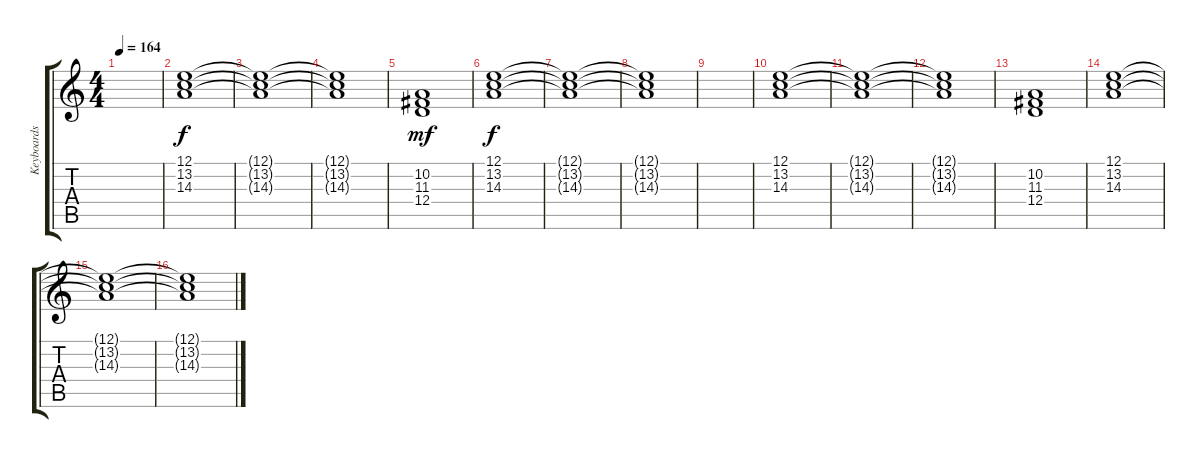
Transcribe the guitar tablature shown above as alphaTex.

\track ("Keyboards (flangered piano)" "Keyboards ") {instrument honkytonkpiano}
\staff {score tabs}
\tuning (E4 B3 G3 D3 A2 E2) {hide}
\ts (4 4)
\tempo 164
\clef g2
\ks c
|
(12.1 13.2 14.3).1 |
(12.1{t} 13.2{t} 14.3{t}).1 |
(12.1{t} 13.2{t} 14.3{t}).1 |
(10.2 11.3 12.4).1{dy mf} |
(12.1 13.2 14.3).1{dy f} |
(12.1{t} 13.2{t} 14.3{t}).1 |
(12.1{t} 13.2{t} 14.3{t}).1 |
|
(12.1 13.2 14.3).1 |
(12.1{t} 13.2{t} 14.3{t}).1 |
(12.1{t} 13.2{t} 14.3{t}).1 |
(10.2 11.3 12.4).1 |
(12.1 13.2 14.3).1 |
(12.1{t} 13.2{t} 14.3{t}).1 |
(12.1{t} 13.2{t} 14.3{t}).1
